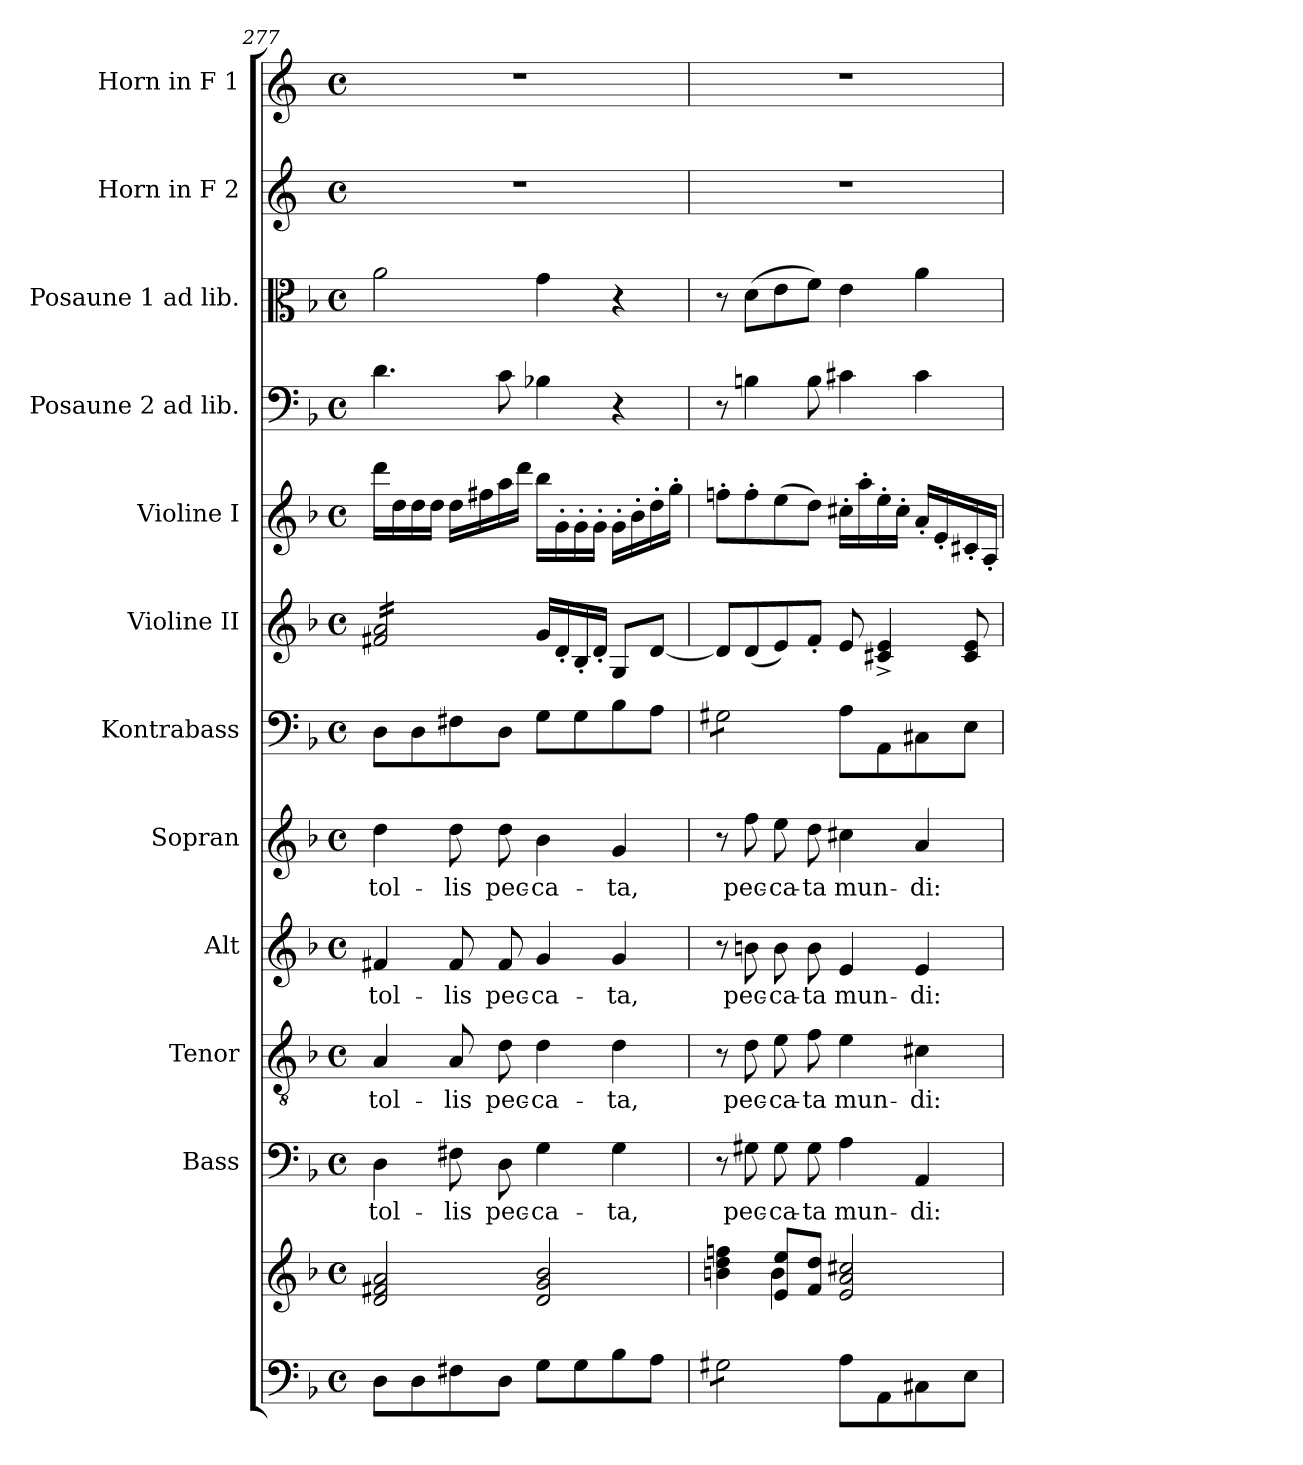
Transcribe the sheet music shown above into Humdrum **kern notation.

**kern	**kern	**kern	**text	**kern	**text	**kern	**text	**kern	**text	**dynam	**kern	**kern	**kern	**kern	**dynam	**kern	**dynam	**kern	**kern
*part12	*part12	*part11	*part11	*part10	*part10	*part9	*part9	*part8	*part8	*part8	*part7	*part6	*part5	*part4	*part4	*part3	*part3	*part2	*part1
*staff13	*staff12	*staff11	*staff11	*staff10	*staff10	*staff9	*staff9	*staff8	*staff8	*staff8	*staff7	*staff6	*staff5	*staff4	*staff4	*staff3	*staff3	*staff2	*staff1
*	*	*I"Bass	*	*I"Tenor	*	*I"Alt	*	*I"Sopran	*	*	*I"Kontrabass	*I"Violine II	*I"Violine I	*I"Posaune 2 ad lib.	*	*I"Posaune 1 ad lib.	*	*I"Horn in F 2	*I"Horn in F 1
*	*	*I'B.	*	*I'T.	*	*I'A.	*	*I'S.	*	*	*I'Kb.	*I'Vl. II	*I'Vl. I	*I'Pos. 2	*	*I'Pos. 1	*	*I'Hrn. F 2	*I'Hrn. F 1
*clefF4	*clefG2	*clefF4	*	*clefGv2	*	*clefG2	*	*clefG2	*	*	*clefF4	*clefG2	*clefG2	*clefF4	*	*clefC3	*	*clefG2	*clefG2
*	*	*	*	*	*	*	*	*	*	*	*ITrd7c12	*	*	*	*	*	*	*ITrd4c7	*ITrd4c7
*k[b-]	*k[b-]	*k[b-]	*	*k[b-]	*	*k[b-]	*	*k[b-]	*	*	*k[b-]	*k[b-]	*k[b-]	*k[b-]	*	*k[b-]	*	*k[b-]	*k[b-]
*F:	*F:	*F:	*	*F:	*	*F:	*	*F:	*	*	*F:	*F:	*F:	*F:	*	*F:	*	*F:	*F:
*M4/4	*M4/4	*M4/4	*	*M4/4	*	*M4/4	*	*M4/4	*	*	*M4/4	*M4/4	*M4/4	*M4/4	*	*M4/4	*	*M4/4	*M4/4
*met(c)	*met(c)	*met(c)	*	*met(c)	*	*met(c)	*	*met(c)	*	*	*met(c)	*met(c)	*met(c)	*met(c)	*	*met(c)	*	*met(c)	*met(c)
=277	=277	=277	=277	=277	=277	=277	=277	=277	=277	=277	=277	=277	=277	=277	=277	=277	=277	=277	=277
!	!	!	!LO:LY:b	!	!LO:LY:b	!	!LO:LY:b	!	!LO:LY:b	!LO:DY:a	!	!	!	!	!LO:DY:b	!	!LO:DY:b	!	!
*	*	*	*	*	*	*	*	*	*	*	*	*tremolo	*	*	*	*	*	*	*
8D\L	2d/ 2f#X/ 2a/	4D\	tol-	4A/	tol-	4f#X/	tol-	4dd\	tol-	pf	8DD\L	16f#X/ 16a/LL	16ddd\LL	4.d\	pf	2a\	pf	1r	1r
.	.	.	.	.	.	.	.	.	.	.	.	16f#X/ 16a/	16dd\	.	.	.	.	.	.
8D\	.	.	.	.	.	.	.	.	.	.	8DD\	16f#X/ 16a/	16dd\	.	.	.	.	.	.
.	.	.	.	.	.	.	.	.	.	.	.	16f#X/ 16a/	16dd\JJ	.	.	.	.	.	.
!	!	!	!LO:LY:b	!	!LO:LY:b	!	!LO:LY:b	!	!LO:LY:b	!	!	!	!	!	!	!	!	!	!
8F#X\	.	8F#X\	-lis	8A/	-lis	8f#/	-lis	8dd\	-lis	.	8FF#X\	16f#X/ 16a/	16dd\LL	.	.	.	.	.	.
.	.	.	.	.	.	.	.	.	.	.	.	16f#X/ 16a/	16ff#X\	.	.	.	.	.	.
!	!	!	!LO:LY:b	!	!LO:LY:b	!	!LO:LY:b	!	!LO:LY:b	!	!	!	!	!	!	!	!	!	!
8D\J	.	8D\	pec-	8d\	pec-	8f#/	pec-	8dd\	pec-	.	8DD\J	16f#X/ 16a/	16aa\	8c\	.	.	.	.	.
.	.	.	.	.	.	.	.	.	.	.	.	16f#X/ 16a/JJ	16ddd\JJ	.	.	.	.	.	.
*	*	*	*	*	*	*	*	*	*	*	*	*Xtremolo	*	*	*	*	*	*	*
!	!	!	!LO:LY:b	!	!LO:LY:b	!	!LO:LY:b	!	!LO:LY:b	!	!	!	!	!	!	!	!	!	!
8G\L	2d/ 2g/ 2b-/	4G\	-ca-	4d\	-ca-	4g/	-ca-	4b-\	-ca-	.	8GG\L	16g/LL	16bb-\LL	4B-X\	.	4g\	.	.	.
.	.	.	.	.	.	.	.	.	.	.	.	16d'</	16g'>\	.	.	.	.	.	.
8G\	.	.	.	.	.	.	.	.	.	.	8GG\	16B-'</	16g'>\	.	.	.	.	.	.
.	.	.	.	.	.	.	.	.	.	.	.	16d'</JJ	16g'>\JJ	.	.	.	.	.	.
!	!	!	!LO:LY:b	!	!LO:LY:b	!	!LO:LY:b	!	!LO:LY:b	!	!	!	!	!	!	!	!	!	!
8B-\	.	4G\	-ta,	4d\	-ta,	4g/	-ta,	4g/	-ta,	.	8BB-\	8G/L	16g'>\LL	4r	.	4r	.	.	.
.	.	.	.	.	.	.	.	.	.	.	.	.	16b-'>\	.	.	.	.	.	.
8A\J	.	.	.	.	.	.	.	.	.	.	8AA\J	[8d/J	16dd'>\	.	.	.	.	.	.
.	.	.	.	.	.	.	.	.	.	.	.	.	16gg'>\JJ	.	.	.	.	.	.
!!LO:PB:g=z
=278	=278	=278	=278	=278	=278	=278	=278	=278	=278	=278	=278	=278	=278	=278	=278	=278	=278	=278	=278
*	*^	*	*	*	*	*	*	*	*	*	*	*	*	*	*	*	*	*	*
*tremolo	*	*	*	*	*	*	*	*	*	*	*	*	*	*	*	*	*	*	*	*
*	*	*	*	*	*	*	*	*	*	*	*	*tremolo	*	*	*	*	*	*	*	*
8G#X\L	4bn\ 4dd\ 4ffn\	4ryy	8r	.	8r	.	8r	.	8r	.	.	8GG#X\L	8d/L]	8ffn'>\L	8r	.	8r	.	1r	1r
!	!	!	!	!LO:LY:b	!	!LO:LY:b	!	!LO:LY:b	!	!LO:LY:b	!	!	!	!	!	!	!	!	!	!
8G#X\	.	.	8G#X\	pec-	8d\	pec-	8bn\	pec-	8ff\	pec-	.	8GG#X\	(<8d/	8ff'>\	4Bn\	.	(>8d\L	.	.	.
!	!	!	!	!LO:LY:b	!	!LO:LY:b	!	!LO:LY:b	!	!LO:LY:b	!	!	!	!	!	!	!	!	!	!
8G#X\	8e/ 8ee/L	4b\	8G#\	-ca-	8e\	-ca-	8b\	-ca-	8ee\	-ca-	.	8GG#X\	8e/)	(>8ee\	.	.	8e\	.	.	.
!	!	!	!	!LO:LY:b	!	!LO:LY:b	!	!LO:LY:b	!	!LO:LY:b	!	!	!	!	!	!	!	!	!	!
8G#X\J	8f/ 8dd/J	.	8G#\	-ta	8f\	-ta	8b\	-ta	8dd\	-ta	.	8GG#X\J	8f'</J	8dd\J)	8B\	.	8f\J)	.	.	.
*	*	*	*	*	*	*	*	*	*	*	*	*Xtremolo	*	*	*	*	*	*	*	*
*Xtremolo	*	*	*	*	*	*	*	*	*	*	*	*	*	*	*	*	*	*	*	*
!	!	!	!	!LO:LY:b	!	!LO:LY:b	!	!LO:LY:b	!	!LO:LY:b	!	!	!	!	!	!	!	!	!	!
8A\L	2e/ 2a/ 2cc#X/	2ryy	4A\	mun-	4e\	mun-	4e/	mun-	4cc#X\	mun-	.	8AA\L	8e/	16cc#X'>\LL	4c#X\	.	4e\	.	.	.
.	.	.	.	.	.	.	.	.	.	.	.	.	.	16aa'>\	.	.	.	.	.	.
8AA\	.	.	.	.	.	.	.	.	.	.	.	8AAA\	4c#X/^< 4e/^<	16ee'>\	.	.	.	.	.	.
.	.	.	.	.	.	.	.	.	.	.	.	.	.	16cc#'>\JJ	.	.	.	.	.	.
!	!	!	!	!LO:LY:b	!	!LO:LY:b	!	!LO:LY:b	!	!LO:LY:b	!	!	!	!	!	!	!	!	!	!
8C#X\	.	.	4AA/	-di:	4c#X\	-di:	4e/	-di:	4a/	-di:	.	8CC#X\	.	16a'</LL	4c#\	.	4a\	.	.	.
.	.	.	.	.	.	.	.	.	.	.	.	.	.	16e'</	.	.	.	.	.	.
8E\J	.	.	.	.	.	.	.	.	.	.	.	8EE\J	8c#/ 8e/	16c#X'</	.	.	.	.	.	.
.	.	.	.	.	.	.	.	.	.	.	.	.	.	16A'</JJ	.	.	.	.	.	.
*	*v	*v	*	*	*	*	*	*	*	*	*	*	*	*	*	*	*	*	*	*
=	=	=	=	=	=	=	=	=	=	=	=	=	=	=	=	=	=	=	=
*-	*-	*-	*-	*-	*-	*-	*-	*-	*-	*-	*-	*-	*-	*-	*-	*-	*-	*-	*-
